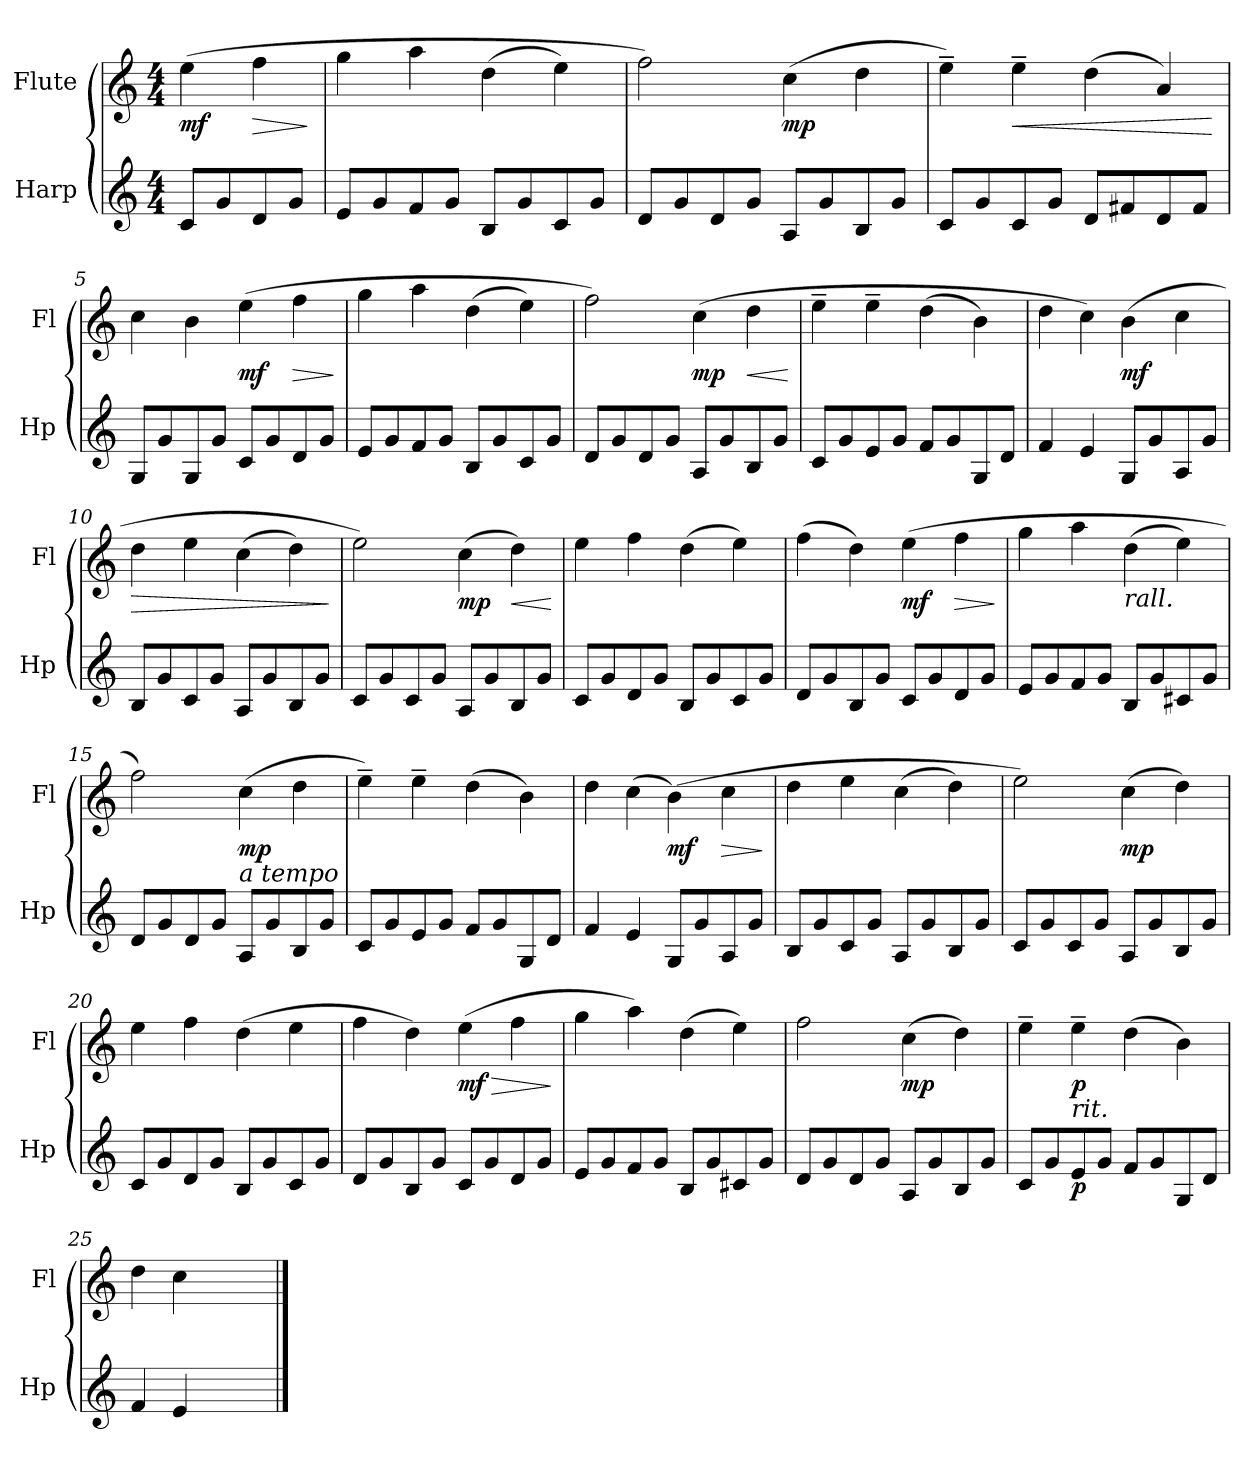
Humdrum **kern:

**kern	**dynam	**kern	**dynam
*part2	*part2	*part1	*part1
*staff2	*staff2	*staff1	*staff1
*I"Harp	*	*I"Flute	*
*I'Hp	*	*I'Fl	*
*clefG2	*	*clefG2	*
*k[]	*	*k[]	*
*M4/4	*	*M4/4	*
*MM120	*	*MM120	*
=1	=1	=1	=1
!	!	!	!LO:DY:b
8c/L	.	(>4ee\	mf
8g/	.	.	.
!	!	!	!LO:HP:b
8d/	.	4ff\	>
8g/J	.	.	.
.	.	.	]
=2	=2	=2	=2
8e/L	.	4gg\	.
8g/	.	.	.
8f/	.	4aa\	.
8g/J	.	.	.
8B/L	.	(>4dd\	.
8g/	.	.	.
8c/	.	4ee\)	.
8g/J	.	.	.
=3	=3	=3	=3
8d/L	.	2ff\)	.
8g/	.	.	.
8d/	.	.	.
8g/J	.	.	.
!	!	!	!LO:DY:b
8A/L	.	(>4cc\	mp
8g/	.	.	.
8B/	.	4dd\	.
8g/J	.	.	.
!!LO:LB:g=z
=4	=4	=4	=4
8c/L	.	4ee~\)	.
8g/	.	.	.
!	!	!	!LO:HP:b
8c/	.	4ee~\	<
8g/J	.	.	.
8d/L	.	(>4dd\	.
8f#X/	.	.	.
8d/	.	4a/)	.
8f#/J	.	.	.
.	.	.	[
=5	=5	=5	=5
8G/L	.	4cc\	.
8g/	.	.	.
8G/	.	4b\	.
8g/J	.	.	.
!	!	!	!LO:DY:b
8c/L	.	(>4ee\	mf
8g/	.	.	.
!	!	!	!LO:HP:b
8d/	.	4ff\	>
8g/J	.	.	.
.	.	.	]
=6	=6	=6	=6
8e/L	.	4gg\	.
8g/	.	.	.
8f/	.	4aa\	.
8g/J	.	.	.
8B/L	.	(>4dd\	.
8g/	.	.	.
8c/	.	4ee\)	.
8g/J	.	.	.
!!LO:LB:g=z
=7	=7	=7	=7
8d/L	.	2ff\)	.
8g/	.	.	.
8d/	.	.	.
8g/J	.	.	.
!	!	!	!LO:DY:b
8A/L	.	(>4cc\	mp
8g/	.	.	.
!	!	!	!LO:HP:b
8B/	.	4dd\	<
8g/J	.	.	.
.	.	.	[
=8	=8	=8	=8
8c/L	.	4ee~\	.
8g/	.	.	.
8e/	.	4ee~\	.
8g/J	.	.	.
8f/L	.	(>4dd\	.
8g/	.	.	.
8G/	.	4b\)	.
8d/J	.	.	.
=9	=9	=9	=9
4f/	.	4dd\	.
4e/	.	4cc\)	.
!	!	!	!LO:DY:b
8G/L	.	(>4b\	mf
8g/	.	.	.
8A/	.	4cc\	.
8g/J	.	.	.
!!LO:LB:g=z
=10	=10	=10	=10
!	!	!	!LO:HP:b
8B/L	.	4dd\	>
8g/	.	.	.
8c/	.	4ee\	.
8g/J	.	.	.
8A/L	.	(>4cc\	.
8g/	.	.	.
8B/	.	4dd\)	.
8g/J	.	.	.
.	.	.	]
=11	=11	=11	=11
8c/L	.	2ee\)	.
8g/	.	.	.
8c/	.	.	.
8g/J	.	.	.
!	!	!	!LO:DY:b
8A/L	.	(>4cc\	mp
8g/	.	.	.
!	!	!	!LO:HP:b
8B/	.	4dd\)	<
8g/J	.	.	.
.	.	.	[
=12	=12	=12	=12
8c/L	.	4ee\	.
8g/	.	.	.
8d/	.	4ff\	.
8g/J	.	.	.
8B/L	.	(>4dd\	.
8g/	.	.	.
8c/	.	4ee\)	.
8g/J	.	.	.
!!LO:PB:g=z
=13	=13	=13	=13
8d/L	.	(>4ff\	.
8g/	.	.	.
8B/	.	4dd\)	.
8g/J	.	.	.
!	!	!	!LO:DY:b
8c/L	.	(>4ee\	mf
8g/	.	.	.
!	!	!	!LO:HP:b
8d/	.	4ff\	>
8g/J	.	.	.
.	.	.	]
=14	=14	=14	=14
8e/L	.	4gg\	.
8g/	.	.	.
8f/	.	4aa\	.
8g/J	.	.	.
*	*	*MM108	*
!	!	!LO:TX:b:i:t=rall.	!
8B/L	.	(>4dd\	.
8g/	.	.	.
8c#X/	.	4ee\)	.
8g/J	.	.	.
=15	=15	=15	=15
8d/L	.	2ff\)	.
8g/	.	.	.
8d/	.	.	.
8g/J	.	.	.
*	*	*MM120	*
!	!	!LO:TX:b:i:t=a tempo	!
!	!	!	!LO:DY:b
8A/L	.	(>4cc\	mp
8g/	.	.	.
8B/	.	4dd\	.
8g/J	.	.	.
=16	=16	=16	=16
8c/L	.	4ee~\)	.
8g/	.	.	.
8e/	.	4ee~\	.
8g/J	.	.	.
8f/L	.	(>4dd\	.
8g/	.	.	.
8G/	.	4b\)	.
8d/J	.	.	.
!!LO:LB:g=z
=17	=17	=17	=17
4f/	.	4dd\	.
4e/	.	(>4cc\	.
!	!	!	!LO:DY:b
8G/L	.	(>4b\)	mf
8g/	.	.	.
!	!	!	!LO:HP:b
8A/	.	4cc\	>
8g/J	.	.	.
.	.	.	]
=18	=18	=18	=18
8B/L	.	4dd\	.
8g/	.	.	.
8c/	.	4ee\	.
8g/J	.	.	.
8A/L	.	(>4cc\	.
8g/	.	.	.
8B/	.	4dd\)	.
8g/J	.	.	.
=19	=19	=19	=19
8c/L	.	2ee\)	.
8g/	.	.	.
8c/	.	.	.
8g/J	.	.	.
!	!	!	!LO:DY:b
8A/L	.	(>4cc\	mp
8g/	.	.	.
8B/	.	4dd\)	.
8g/J	.	.	.
=20	=20	=20	=20
8c/L	.	4ee\	.
8g/	.	.	.
8d/	.	4ff\	.
8g/J	.	.	.
8B/L	.	(>4dd\	.
8g/	.	.	.
8c/	.	4ee\	.
8g/J	.	.	.
!!LO:LB:g=z
=21	=21	=21	=21
8d/L	.	4ff\	.
8g/	.	.	.
8B/	.	4dd\)	.
8g/J	.	.	.
!	!	!	!LO:HP:b
!	!	!	!LO:DY:n=1:b
8c/L	.	(>4ee\	> mf
8g/	.	.	.
8d/	.	4ff\	.
8g/J	.	.	.
.	.	.	]
=22	=22	=22	=22
8e/L	.	4gg\	.
8g/	.	.	.
8f/	.	4aa\)	.
8g/J	.	.	.
8B/L	.	(>4dd\	.
8g/	.	.	.
8c#X/	.	4ee\)	.
8g/J	.	.	.
=23	=23	=23	=23
8d/L	.	2ff\	.
8g/	.	.	.
8d/	.	.	.
8g/J	.	.	.
!	!	!	!LO:DY:b
8A/L	.	(>4cc\	mp
8g/	.	.	.
8B/	.	4dd\)	.
8g/J	.	.	.
=24	=24	=24	=24
8c/L	.	4ee~\	.
8g/	.	.	.
*	*	*MM100	*
!	!	!LO:TX:b:i:t=rit.	!
!	!LO:DY:b	!	!LO:DY:b
8e/	p	4ee~\	p
8g/J	.	.	.
8f/L	.	(>4dd\	.
8g/	.	.	.
8G/	.	4b\)	.
8d/J	.	.	.
=25	=25	=25	=25
4f/	.	4dd\	.
4e/	.	4cc\	.
2ryy	.	2ryy	.
==	==	==	==
*-	*-	*-	*-
